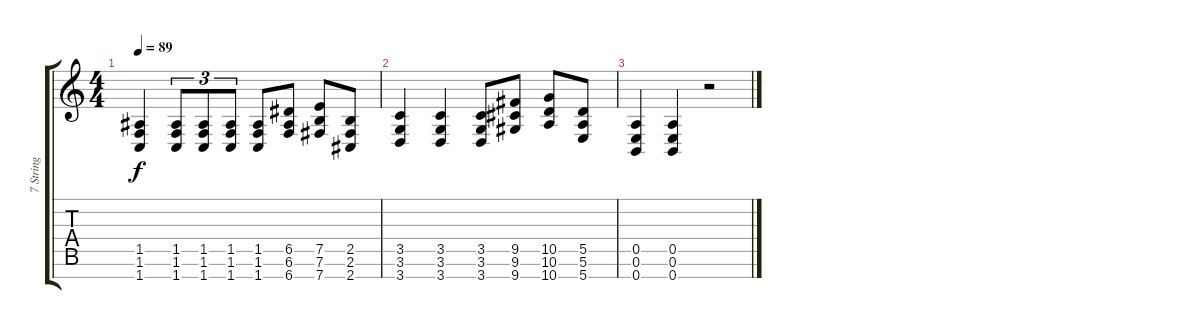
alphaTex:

\track ("7 String" "7 String") {instrument distortionguitar}
\staff {score tabs}
\tuning (E4 B3 G3 D3 A2 E2 B1) {hide}
\ts (4 4)
\tempo 89
\clef g2
\ks c
(1.5 1.6 1.7).4{dy f} (1.5 1.6 1.7).8{tu (3 2)} (1.5 1.6 1.7).8{tu (3 2)} (1.5 1.6 1.7).8{tu (3 2)} (1.5 1.6 1.7).8 (6.5 6.6 6.7).8 (7.5 7.6 7.7).8 (2.5 2.6 2.7).8 |
(3.5 3.6 3.7).4 (3.5 3.6 3.7).4 (3.5 3.6 3.7).8 (9.5 9.6 9.7).8 (10.5 10.6 10.7).8 (5.5 5.6 5.7).8 |
(0.5 0.6 0.7).4 (0.5 0.6 0.7).4 r.2
